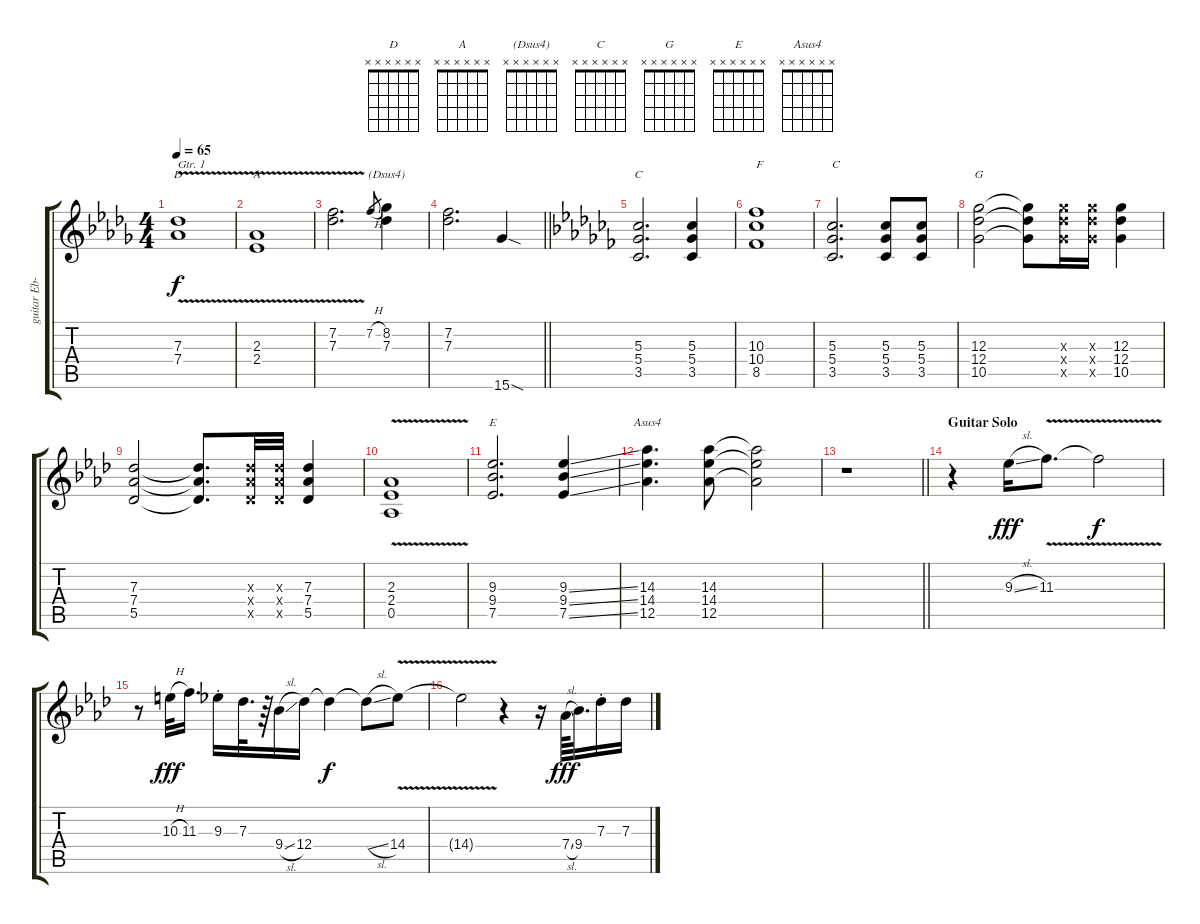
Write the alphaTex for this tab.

\track ("guitar Eb-Ab-Db-Gb-Bb-eb" "guitar Eb-") {instrument distortionguitar}
\staff {score tabs}
\tuning (Eb4 Bb3 Gb3 Db3 Ab2 Eb2) {hide}
\chord ("D" x x x x x x)
\chord ("A" x x x x x x)
\chord ("(Dsus4)" x x x x x x)
\chord ("C" x x x x x x)
\chord ("G" x x x x x x)
\chord ("E" x x x x x x)
\chord ("Asus4" x x x x x x)
\ts (4 4)
\tempo 65
\clef g2
\ks db
(7.3{v} 7.4{v}).1{ch "D" txt "Gtr. 1" dy f volume 11 instrument distortionguitar} |
(2.3{v} 2.4{v}).1{ch "A"} |
(7.2{v} 7.3{v}).2{d} 7.2{h}.8{gr} (8.2 7.3).4{ch "(Dsus4)"} |
\barLineRight lightlight
(7.2 7.3).2{d} 15.6{sod}.4{volume 16} |
\ks cb
(5.3 5.4 3.5).2{d ch "C"} (5.3 5.4 3.5).4 |
(10.3 10.4 8.5).1{txt "F"} |
(5.3 5.4 3.5).2{d txt "C"} (5.3 5.4 3.5).8 (5.3 5.4 3.5).8 |
(12.3 12.4 10.5).2{ch "G"} (12.3{t} 12.4{t} 10.5{t}).8 (12.3{x} 12.4{x} 10.5{x}).16 (12.3{x} 12.4{x} 10.5{x}).16 (12.3 12.4 10.5).4 |
\ks ab
(7.3 7.4 5.5).2 (7.3{t} 7.4{t} 5.5{t}).8{d} (7.3{x} 7.4{x} 5.5{x}).32 (7.3{x} 7.4{x} 5.5{x}).32 (7.3 7.4 5.5).4 |
(2.3{v} 2.4{v} 0.5{v}).1 |
(9.3 9.4 7.5).2{d ch "E"} (9.3{ss} 9.4{ss} 7.5{ss}).4{beam Up} |
(14.3 14.4 12.5).4{d ch "Asus4"} (14.3 14.4 12.5).8 (14.3{t} 14.4{t} 12.5{t}).2 |
\barLineRight lightlight
r.1 |
\section ("" "Guitar Solo")
r.4 9.3{sl}.16{dy fff} 11.3{v}.8{d} 11.3{t}.2{dy f} |
r.8 10.3{h}.32{dy fff} 11.3.16{d} 9.3{st}.16 7.3.32{d} r.64 9.4{sl}.16 12.4.16 12.4{t}.4{dy f} 12.4{sl t}.8 14.4{v}.8 |
14.4{t}.2 r.4 r.16 7.4{sl}.64{dy fff} 9.4.32{d} 7.3{st}.16 7.3.16
